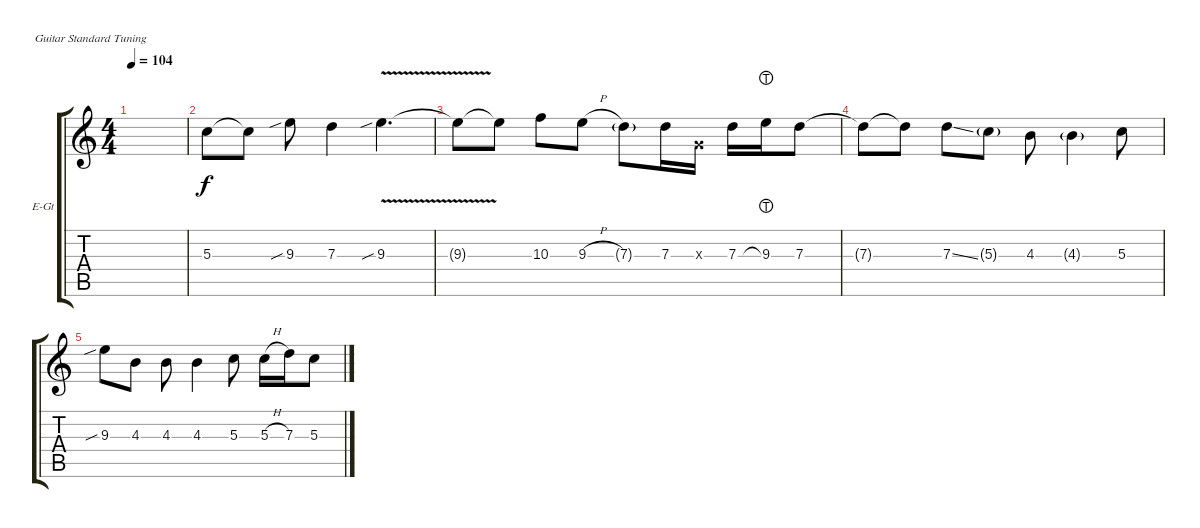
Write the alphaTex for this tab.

\defaultSystemsLayout 4
\bracketExtendMode groupsimilarinstruments
\firstSystemTrackNameOrientation horizontal
\otherSystemsTrackNameOrientation horizontal
\track ("Electric Guitar" "E-Gt") {instrument distortionguitar}
\staff {score tabs}
\tuning (E4 B3 G3 D3 A2 E2)
\ts (4 4)
\tempo 104
\clef g2
\scale
0.333333
\ks c
|
\scale
0.333333 5.3.8 5.3{t}.8 9.3{sib}.8 7.3.4 9.3{v sib}.4{d} |
\scale
0.333333 9.3{t}.8 9.3{t}.8 10.3.8 9.3{h}.8 7.3{g}.8 7.3.16 0.3{x}.16 7.3.16 9.3{lht}.16 7.3.8 |
\scale
0.333333 7.3{t}.8 7.3{t}.8 7.3{ss}.8 5.3{g}.8 4.3.8 4.3{g}.4 5.3.8 |
\scale
0.333333 9.3{sib}.8 4.3.8 4.3.8 4.3.4 5.3.8 5.3{h}.16 7.3.16 5.3.8 |
\scale
0.333333 |
\scale
0.333333 |
\scale
0.333333 |
\scale
0.333333 |
\scale
0.333333 |
\scale
0.333333 |
\scale
0.333333 |
\scale
0.333333 |
\scale
0.333333 |
\scale
0.333333 |
\scale
0.333333
